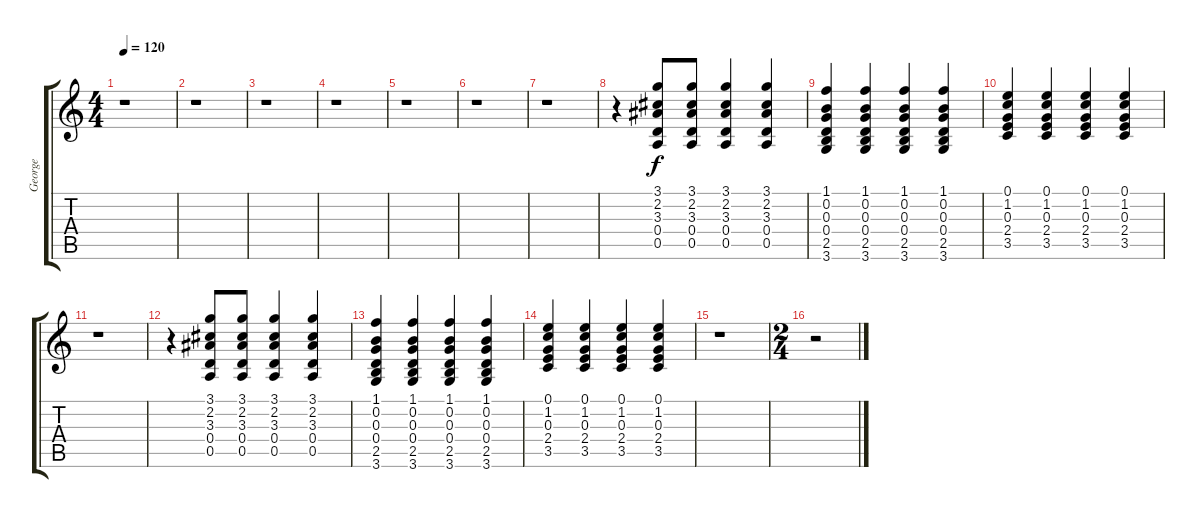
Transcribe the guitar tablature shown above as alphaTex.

\track ("George" "George") {instrument acousticguitarsteel}
\staff {score tabs}
\tuning (E4 B3 G3 D3 A2 E2) {hide}
\ts (4 4)
\tempo 120
\clef g2
\ks c
r.1{dy f} |
r.1 |
r.1 |
r.1 |
r.1 |
r.1 |
r.1 |
r.4 (3.1 2.2 3.3 0.4 0.5).8 (3.1 2.2 3.3 0.4 0.5).8 (3.1 2.2 3.3 0.4 0.5).4 (3.1 2.2 3.3 0.4 0.5).4 |
(1.1 0.2 0.3 0.4 2.5 3.6).4 (1.1 0.2 0.3 0.4 2.5 3.6).4 (1.1 0.2 0.3 0.4 2.5 3.6).4 (1.1 0.2 0.3 0.4 2.5 3.6).4 |
(0.1 1.2 0.3 2.4 3.5).4 (0.1 1.2 0.3 2.4 3.5).4 (0.1 1.2 0.3 2.4 3.5).4 (0.1 1.2 0.3 2.4 3.5).4 |
r.1 |
r.4 (3.1 2.2 3.3 0.4 0.5).8 (3.1 2.2 3.3 0.4 0.5).8 (3.1 2.2 3.3 0.4 0.5).4 (3.1 2.2 3.3 0.4 0.5).4 |
(1.1 0.2 0.3 0.4 2.5 3.6).4 (1.1 0.2 0.3 0.4 2.5 3.6).4 (1.1 0.2 0.3 0.4 2.5 3.6).4 (1.1 0.2 0.3 0.4 2.5 3.6).4 |
(0.1 1.2 0.3 2.4 3.5).4 (0.1 1.2 0.3 2.4 3.5).4 (0.1 1.2 0.3 2.4 3.5).4 (0.1 1.2 0.3 2.4 3.5).4 |
r.1 |
\ts (2 4)
r.2
